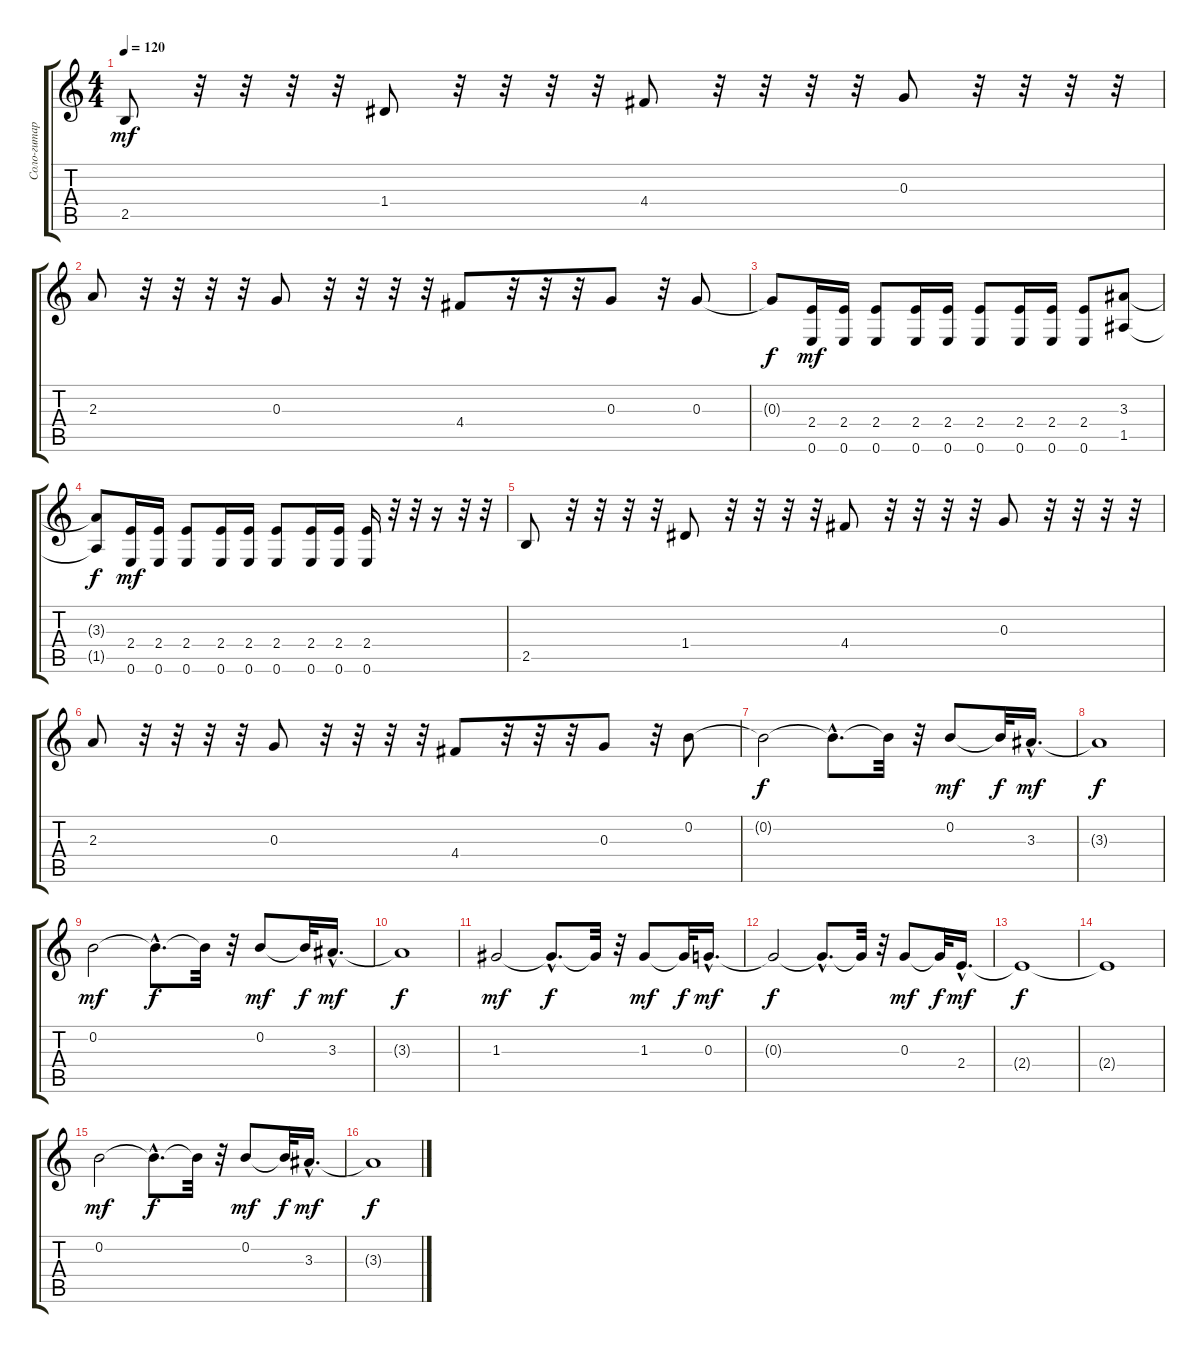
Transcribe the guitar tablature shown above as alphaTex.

\track ("Соло-гитара" "Соло-гитар") {instrument overdrivenguitar}
\staff {score tabs}
\tuning (E4 B3 G3 D3 A2 E2) {hide}
\ts (4 4)
\tempo 120
\clef g2
\ks c
2.5.8{dy mf} r.32 r.32 r.32 r.32 1.4.8 r.32 r.32 r.32 r.32 4.4.8 r.32 r.32 r.32 r.32 0.3.8 r.32 r.32 r.32 r.32 |
2.3.8 r.32 r.32 r.32 r.32 0.3.8 r.32 r.32 r.32 r.32 4.4.8 r.32 r.32 r.32 0.3.8 r.32 0.3.8 |
0.3{t}.8{dy f} (2.4 0.6).16{dy mf} (2.4 0.6).16 (2.4 0.6).8 (2.4 0.6).16 (2.4 0.6).16 (2.4 0.6).8 (2.4 0.6).16 (2.4 0.6).16 (2.4 0.6).8 (3.3 1.5).8 |
(3.3{t} 1.5{t}).8{dy f} (2.4 0.6).16{dy mf} (2.4 0.6).16 (2.4 0.6).8 (2.4 0.6).16 (2.4 0.6).16 (2.4 0.6).8 (2.4 0.6).16 (2.4 0.6).16 (2.4 0.6).16 r.32 r.32 r.16 r.32 r.32 |
2.5.8 r.32 r.32 r.32 r.32 1.4.8 r.32 r.32 r.32 r.32 4.4.8 r.32 r.32 r.32 r.32 0.3.8 r.32 r.32 r.32 r.32 |
2.3.8 r.32 r.32 r.32 r.32 0.3.8 r.32 r.32 r.32 r.32 4.4.8 r.32 r.32 r.32 0.3.8 r.32 0.2.8 |
0.2{t}.2{dy f} 0.2{hac t}.8{d} 0.2{t}.32 r.32 0.2.8{dy mf} 0.2{t}.32{dy f} 3.3{hac}.16{d dy mf} |
3.3{t}.1{dy f} |
0.2.2{dy mf} 0.2{hac t}.8{d dy f} 0.2{t}.32 r.32 0.2.8{dy mf} 0.2{t}.32{dy f} 3.3{hac}.16{d dy mf} |
3.3{t}.1{dy f} |
1.3.2{dy mf} 1.3{hac t}.8{d dy f} 1.3{t}.32 r.32 1.3.8{dy mf} 1.3{t}.32{dy f} 0.3{hac}.16{d dy mf} |
0.3{t}.2{dy f} 0.3{hac t}.8{d} 0.3{t}.32 r.32 0.3.8{dy mf} 0.3{t}.32{dy f} 2.4{hac}.16{d dy mf} |
2.4{t}.1{dy f} |
2.4{t}.1 |
0.2.2{dy mf} 0.2{hac t}.8{d dy f} 0.2{t}.32 r.32 0.2.8{dy mf} 0.2{t}.32{dy f} 3.3{hac}.16{d dy mf} |
3.3{t}.1{dy f}
